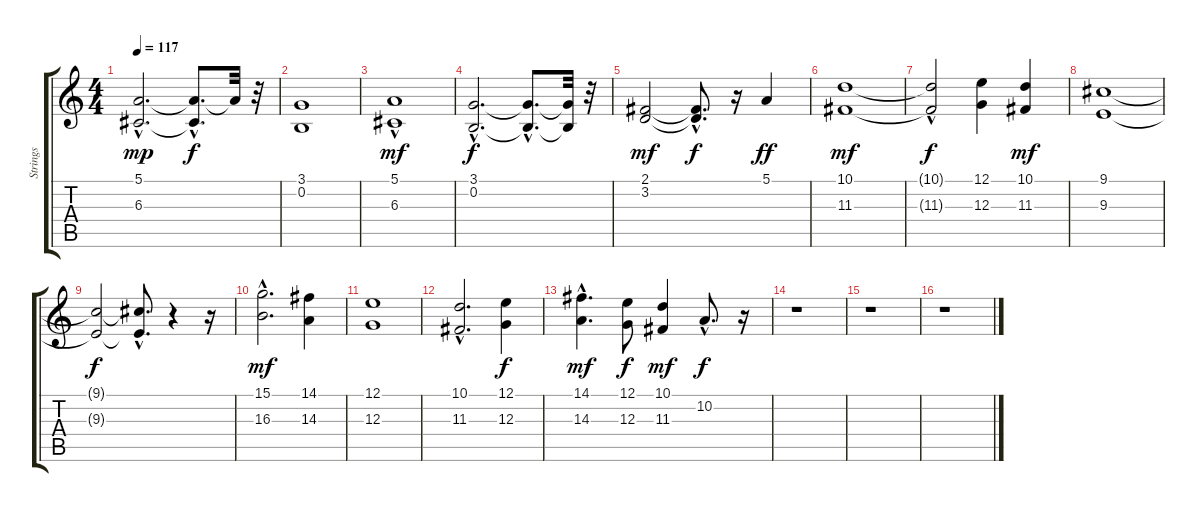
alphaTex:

\track ("Strings" "Strings") {instrument stringensemble1}
\staff {score tabs}
\tuning (E4 B3 G3 D3 A2 E2) {hide}
\ts (4 4)
\tempo 117
\clef g2
\ks c
(5.1{hac} 6.3{hac}).2{d dy mp} (5.1{hac t} 6.3{hac t}).8{d dy f} 5.1{t}.32 r.32 |
(3.1 0.2).1 |
(5.1 6.3{hac}).1{dy mf} |
(3.1{hac} 0.2{hac}).2{d dy f} (3.1{hac t} 0.2{hac t}).8{d} (3.1{t} 0.2{t}).32 r.32 |
(2.1 3.2).2{dy mf} (2.1{hac t} 3.2{hac t}).8{d dy f} r.16 5.1.4{dy ff} |
(10.1 11.3).1{dy mf} |
(10.1{t} 11.3{hac t}).2{dy f} (12.1 12.3).4 (10.1 11.3).4{dy mf} |
(9.1 9.3).1 |
(9.1{t} 9.3{t}).2{dy f} (9.1{hac t} 9.3{t}).8{d} r.4 r.16 |
(15.1{hac} 16.3{hac}).2{d dy mf volume 12} (14.1 14.3).4 |
(12.1 12.3).1 |
(10.1{hac} 11.3).2{d} (12.1 12.3).4{dy f} |
(14.1{hac} 14.3{hac}).4{d dy mf} (12.1 12.3).8{dy f} (10.1 11.3).4{dy mf} 10.2{hac}.8{d dy f} r.16 |
r.1 |
r.1 |
r.1
